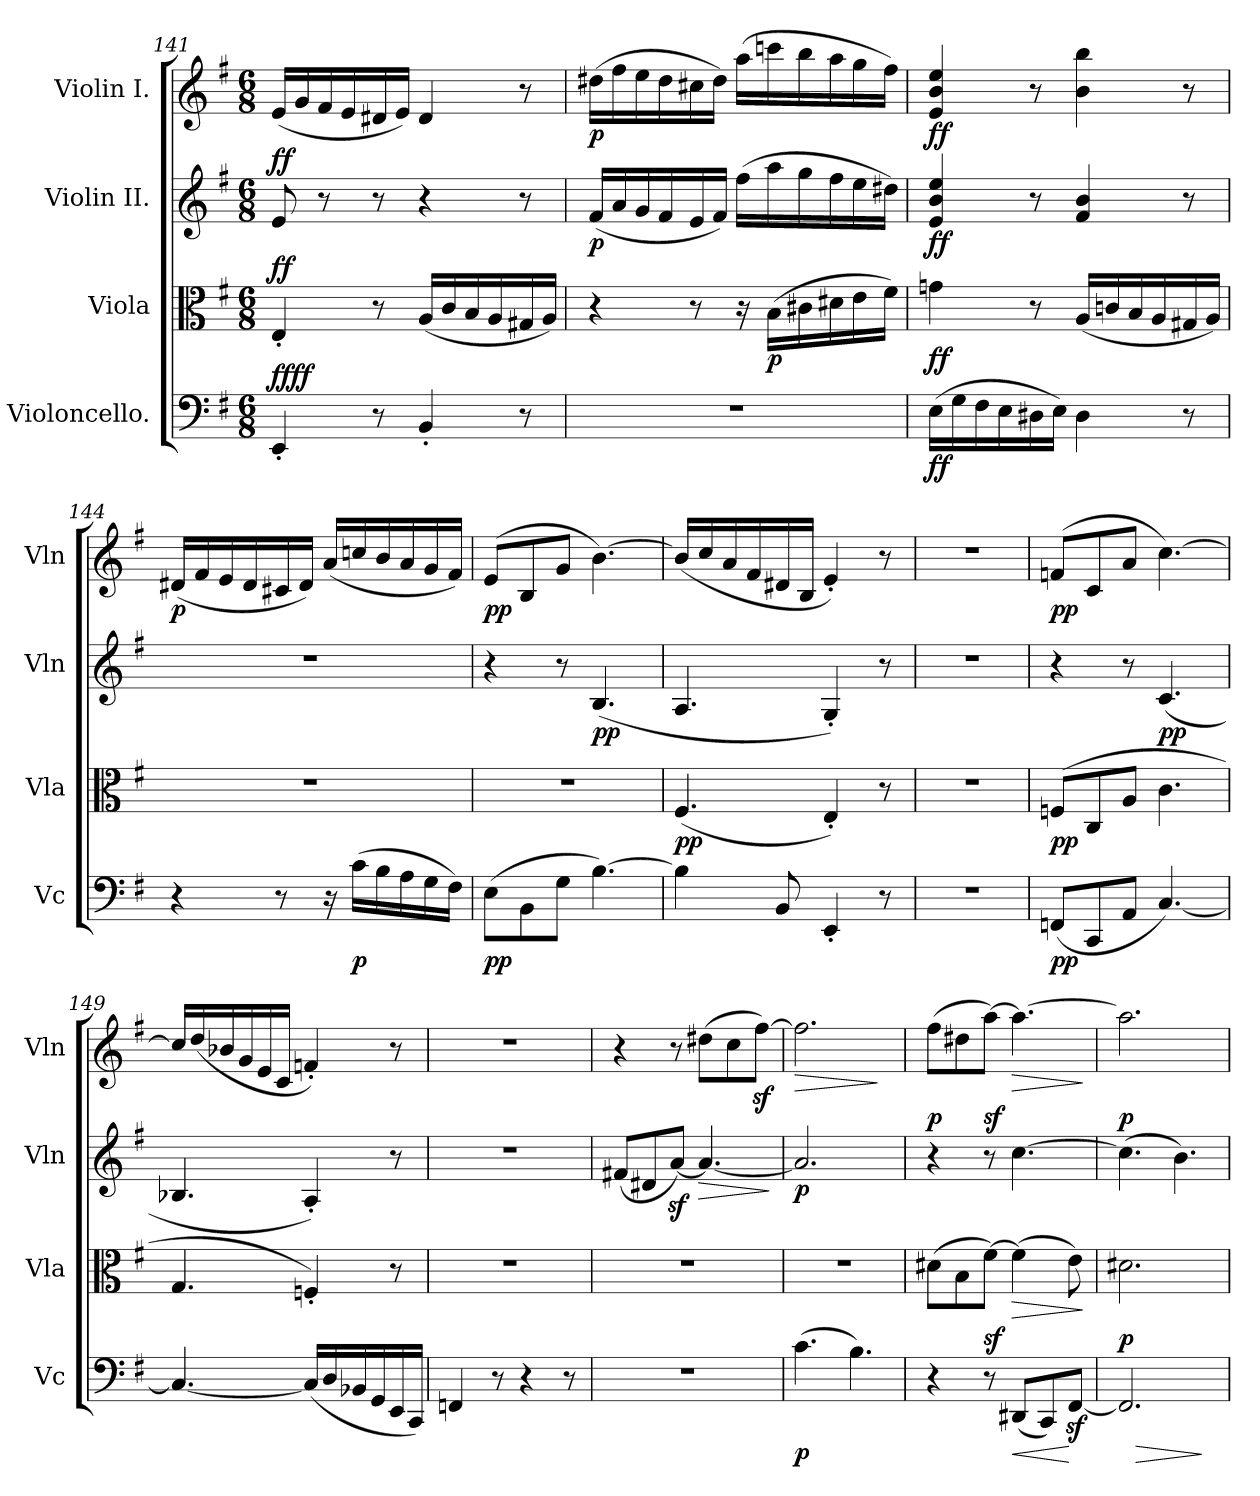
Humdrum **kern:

**kern	**dynam	**kern	**dynam	**kern	**dynam	**kern	**dynam
*part4	*part4	*part3	*part3	*part2	*part2	*part1	*part1
*staff4	*staff4	*staff3	*staff3	*staff2	*staff2	*staff1	*staff1
*I"Violoncello.	*	*I"Viola	*	*I"Violin II.	*	*I"Violin I.	*
*I'Vc	*	*I'Vla	*	*I'Vln	*	*I'Vln	*
*clefF4	*	*clefC3	*	*clefG2	*	*clefG2	*
*k[f#]	*	*k[f#]	*	*k[f#]	*	*k[f#]	*
*M6/8	*	*M6/8	*	*M6/8	*	*M6/8	*
=141	=141	=141	=141	=141	=141	=141	=141
!	!LO:DY:a	!	!LO:DY:a	!	!LO:DY:a	!	!
4EE'	ffff	4E'	ff	8e	ff	(16eLL	.
.	.	.	.	.	.	16g	.
.	.	.	.	8r	.	16f#	.
.	.	.	.	.	.	16e	.
8r	.	8r	.	8r	.	16d#X	.
.	.	.	.	.	.	16eJJ)	.
4BB'	.	(16ALL	.	4r	.	4d#	.
.	.	16c	.	.	.	.	.
.	.	16B	.	.	.	.	.
.	.	16A	.	.	.	.	.
8r	.	16G#X	.	8r	.	8r	.
.	.	16AJJ)	.	.	.	.	.
=142	=142	=142	=142	=142	=142	=142	=142
2.r	.	4r	.	(16f#LL	p	(16dd#XLL	p
.	.	.	.	16a	.	16ff#	.
.	.	.	.	16g	.	16ee	.
.	.	.	.	16f#	.	16dd#	.
.	.	8r	.	16e	.	16cc#X	.
.	.	.	.	16f#JJ)	.	16dd#JJ)	.
.	.	16r	.	(16ff#LL	.	(16aaLL	.
.	.	(16BLL	p	16aa	.	16cccn	.
.	.	16c#X	.	16gg	.	16bb	.
.	.	16d#X	.	16ff#	.	16aa	.
.	.	16e	.	16ee	.	16gg	.
.	.	16f#JJ)	.	16dd#XJJ)	.	16ff#JJ)	.
=143	=143	=143	=143	=143	=143	=143	=143
(16ELL	ff	4gn	ff	4e 4b 4ee	ff	4e 4b 4ee	ff
16G	.	.	.	.	.	.	.
16F#	.	.	.	.	.	.	.
16E	.	.	.	.	.	.	.
16D#X	.	8r	.	8r	.	8r	.
16EJJ)	.	.	.	.	.	.	.
4D#	.	(16ALL	.	4f# 4b	.	4b 4bb	.
.	.	16cn	.	.	.	.	.
.	.	16B	.	.	.	.	.
.	.	16A	.	.	.	.	.
8r	.	16G#X	.	8r	.	8r	.
.	.	16AJJ)	.	.	.	.	.
=144	=144	=144	=144	=144	=144	=144	=144
4r	.	2.r	.	2.r	.	(16d#XLL	p
.	.	.	.	.	.	16f#	.
.	.	.	.	.	.	16e	.
.	.	.	.	.	.	16d#	.
8r	.	.	.	.	.	16c#X	.
.	.	.	.	.	.	16d#JJ)	.
16r	.	.	.	.	.	(16aLL	.
(16cLL	p	.	.	.	.	16ccn	.
16B	.	.	.	.	.	16b	.
16A	.	.	.	.	.	16a	.
16G	.	.	.	.	.	16g	.
16F#JJ)	.	.	.	.	.	16f#JJ)	.
=145	=145	=145	=145	=145	=145	=145	=145
(8EL	pp	2.r	.	4r	.	(8eL	pp
8BB	.	.	.	.	.	8B	.
8GJ	.	.	.	8r	.	8gJ	.
[4.B)	.	.	.	(4.B	pp	[4.b)	.
=146	=146	=146	=146	=146	=146	=146	=146
4B]	.	(4.F#	pp	4.A	.	(16bLL]	.
.	.	.	.	.	.	16cc	.
.	.	.	.	.	.	16a	.
.	.	.	.	.	.	16f#	.
8BB	.	.	.	.	.	16d#X	.
.	.	.	.	.	.	16BJJ	.
4EE'	.	4E')	.	4G')	.	4e')	.
8r	.	8r	.	8r	.	8r	.
=147	=147	=147	=147	=147	=147	=147	=147
2.r	.	2.r	.	2.r	.	2.r	.
=148	=148	=148	=148	=148	=148	=148	=148
(8FFnL	pp	(8FnL	pp	4r	.	(8fnL	pp
8CC	.	8C	.	.	.	8c	.
8AAJ	.	8AJ	.	8r	.	8aJ	.
[4.C)	.	4.c	.	(4.c	pp	[4.cc)	.
=149	=149	=149	=149	=149	=149	=149	=149
4.C_	.	4.G	.	4.B-X	.	16ccLL]	.
.	.	.	.	.	.	(16dd	.
.	.	.	.	.	.	16b-X	.
.	.	.	.	.	.	16g	.
.	.	.	.	.	.	16e	.
.	.	.	.	.	.	16cJJ	.
(16CLL]	.	4Fn')	.	4A')	.	4fn')	.
16D	.	.	.	.	.	.	.
16BB-X	.	.	.	.	.	.	.
16GG	.	.	.	.	.	.	.
16EE	.	8r	.	8r	.	8r	.
16CCJJ)	.	.	.	.	.	.	.
=150	=150	=150	=150	=150	=150	=150	=150
4FFn	.	2.r	.	2.r	.	2.r	.
8r	.	.	.	.	.	.	.
4r	.	.	.	.	.	.	.
8r	.	.	.	.	.	.	.
=151	=151	=151	=151	=151	=151	=151	=151
2.r	.	2.r	.	(8f#XL	.	4r	.
.	.	.	.	8d#X	.	.	.
.	.	.	.	[8azJ)	.	8r	.
!	!	!	!	!	!LO:HP:b	!	!
.	.	.	.	4.a_	>	(8dd#XL	.
.	.	.	.	.	.	8cc	.
.	.	.	.	.	.	[8ff#zJ)	.
.	.	.	.	.	]	.	.
=152	=152	=152	=152	=152	=152	=152	=152
!	!	!	!	!	!	!	!LO:HP:b
(4.c	p	2.r	.	2.a]	p	2.ff#]	>
4.B)	.	.	.	.	.	.	.
.	.	.	.	.	.	.	]
=153	=153	=153	=153	=153	=153	=153	=153
!	!	!	!	!	!LO:DY:a	!	!
4r	.	(8d#XL	.	4r	p	(8ff#L	.
.	.	8B	.	.	.	8dd#X	.
!	!LO:DY:a	!	!	!	!LO:DY:a	!	!
8r	sf	[8f#J)	.	8r	sf	[8aaJ)	.
!	!LO:HP:b	!	!LO:HP:b	!	!	!	!LO:HP:b
(8DD#XL	<	(4f#]	>	[4.cc	.	4.aa_	>
8CC)	.	.	.	.	.	.	.
[8FF#zJ	[	8e)	.	.	.	.	.
.	.	.	]	.	.	.	]
=154	=154	=154	=154	=154	=154	=154	=154
!	!LO:HP:b	!	!	!	!	!	!
!	!LO:DY:n=1:a	!	!	!	!LO:DY:a	!	!
2.FF#]	> p	2.d#X	.	(4.cc]	p	2.aa]	.
.	.	.	.	4.b)	.	.	.
.	]	.	.	.	.	.	.
=	=	=	=	=	=	=	=
*-	*-	*-	*-	*-	*-	*-	*-
